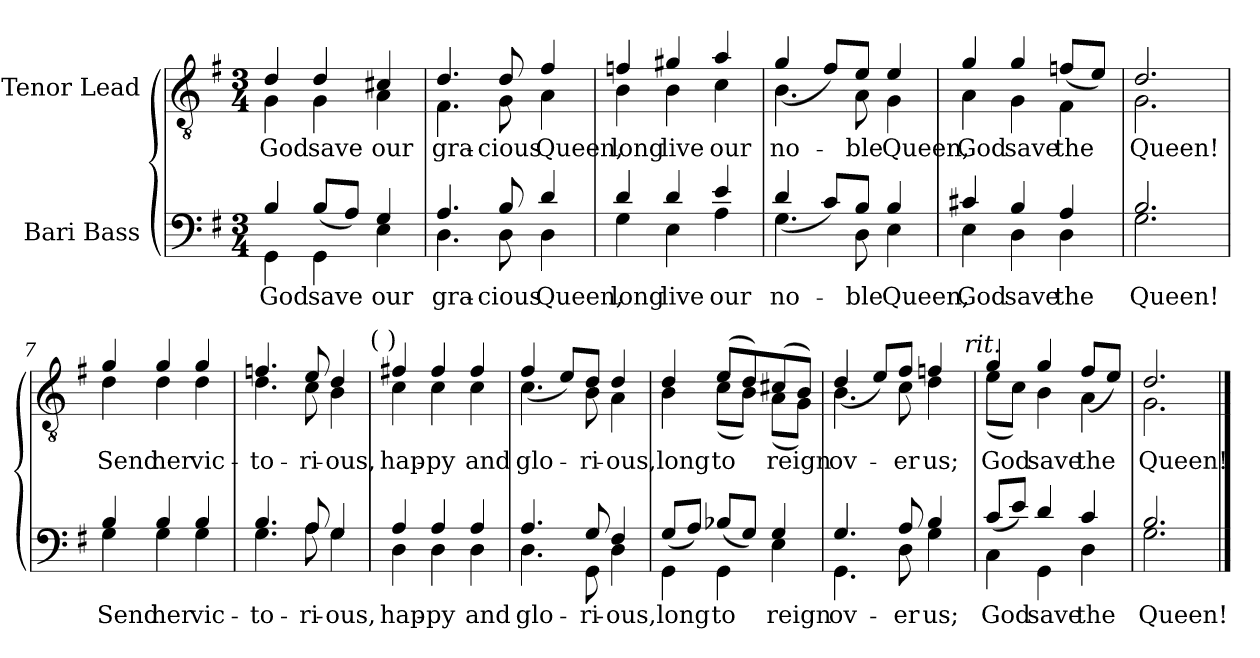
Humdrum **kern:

**kern	**text	**kern	**text
*part2	*part2	*part1	*part1
*staff2	*staff2	*staff1	*staff1
*I"Bari Bass	*	*I"Tenor Lead	*
*clefF4	*	*clefGv2	*
*k[f#]	*	*k[f#]	*
*G:	*	*G:	*
*M3/4	*	*M3/4	*
=1	=1	=1	=1
*^	*	*	*
!	!	!LO:LY:a	!	!LO:LY:b
*	*	*	*^	*
4B/	4GG\	God	4d/	4G\	God
!	!	!LO:LY:a	!	!	!LO:LY:b
4GG\	(>8B/L	save	4d/	4G\	save
.	8A/J)	.	.	.	.
!	!	!LO:LY:a	!	!	!LO:LY:b
4G/	4E\	our	4c#X/	4A\	our
=2	=2	=2	=2	=2	=2
!	!	!LO:LY:a	!	!	!LO:LY:b
4.A/	4.D\	gra-	4.d/	4.F#\	gra-
!	!	!LO:LY:a	!	!	!LO:LY:b
8B/	8D\	-cious	8d/	8G\	-cious
!	!	!LO:LY:a	!	!	!LO:LY:b
4D\	4d/	Queen,	4A\	4f#/	Queen,
=3	=3	=3	=3	=3	=3
!	!	!LO:LY:a	!	!	!LO:LY:b
4d/	4G\	long	4fn/	4B\	long
!	!	!LO:LY:a	!	!	!LO:LY:b
4d/	4E\	live	4g#X/	4B\	live
!	!	!LO:LY:a	!	!	!LO:LY:b
4e/	4A\	our	4a/	4c\	our
=4	=4	=4	=4	=4	=4
!	!	!LO:LY:a	!	!	!LO:LY:b
4.G\	(>4d/	no-	4.B\	(>4g/	no-
.	8c/L)	.	.	8f#/L)	.
!	!	!LO:LY:a	!	!	!LO:LY:b
8D\	8B/J	ble	8A\	8e/J	ble
!	!	!LO:LY:a	!	!	!LO:LY:b
4E\	4B/	-Queen,	4e/	4G\	-Queen,
!!LO:LB:g=z	!!
=5	=5	=5	=5	=5	=5
!	!	!LO:LY:a	!	!	!LO:LY:b
4E\	4c#X/	God	4g/	4A\	God
!	!	!LO:LY:a	!	!	!LO:LY:b
4B/	4D\	save	4g/	4G\	save
!	!	!LO:LY:a	!	!	!LO:LY:b
4A/	4D\	the	4F#\	(>8fn/L	the
.	.	.	.	8e/J)	.
=6	=6	=6	=6	=6	=6
!	!	!LO:LY:a	!	!	!LO:LY:b
2.B/	2.G\	Queen!	2.d/	2.G\	Queen!
=7	=7	=7	=7	=7	=7
!	!	!LO:LY:a	!	!	!LO:LY:b
4B/	4G\	Send	4g/	4d\	Send
!	!	!LO:LY:a	!	!	!LO:LY:b
4B/	4G\	her	4g/	4d\	her
!	!	!LO:LY:a	!	!	!LO:LY:b
4B/	4G\	vic-	4g/	4d\	vic-
=8	=8	=8	=8	=8	=8
!	!	!LO:LY:a	!	!	!LO:LY:b
4.B/	4.G\	-to-	4.fn/	4.d\	-to-
!	!	!LO:LY:a	!	!	!LO:LY:b
8A/	8A\	-ri-	8e/	8c\	-ri-
!	!	!LO:LY:a	!	!	!LO:LY:b
4G/	4G\	-ous,	4B\	4d/	-ous,
!	!	!	!	!LO:TX:a:t=( )	!
=9	=9	=9	=9	=9	=9
!	!	!LO:LY:a	!	!	!LO:LY:b
4A/	4D\	hap-	4f#X/	4c\	hap-
!	!	!LO:LY:a	!	!	!LO:LY:b
4A/	4D\	-py	4f#/	4c\	-py
!	!	!LO:LY:a	!	!	!LO:LY:b
4A/	4D\	and	4f#/	4c\	and
=10	=10	=10	=10	=10	=10
!	!	!LO:LY:a	!	!	!LO:LY:b
4.A/	4.D\	glo-	4.c\	(>4f#/	-glo-
.	.	.	.	8e/L)	.
!	!	!LO:LY:a	!	!	!LO:LY:b
8G/	8GG\	-ri-	8B\	8d/J	ri-
!	!	!LO:LY:a	!	!	!LO:LY:b
4F#/	4D\	-ous,	4d/	4A\	-ous,
!!LO:LB:g=z	!!
=11	=11	=11	=11	=11	=11
!	!	!LO:LY:a	!	!	!LO:LY:b
4GG\	(>8G/L	long	4d/	4B\	long
.	8A/J)	.	.	.	.
!	!	!LO:LY:a	!	!	!LO:LY:b
4GG\	(>8B-X/L	to	(>8e/L	(<8c\L	to
.	8G/J)	.	8d/)	8B\J)	.
!	!	!LO:LY:a	!	!	!LO:LY:b
4G/	4E\	reign	(>8c#X/	(<8A\L	reign
.	.	.	8B/J)	8G\J)	.
=12	=12	=12	=12	=12	=12
!	!	!LO:LY:a	!	!	!LO:LY:b
*	*	*	*	*^	*
4.GG\	4.G/	ov-	4.B\	(>4d/	2ryy	ov-
.	.	.	.	8e/L)	.	.
!	!	!LO:LY:a	!	!	!	!LO:LY:b
8A/	8D\	-er	8c\	8f#/J	.	er
!	!	!LO:LY:a	!	!	!	!LO:LY:b
4G\	4B/	us;	8..ryy	4fn/	4d\	-us;
!	!	!	!LO:TX:a:i:t=rit.	!	!	!
.	.	.	32ryy	.	.	.
*	*	*	*v	*v	*v	*
=13	=13	=13	=13	=13
!	!	!LO:LY:a	!	!LO:LY:b
*	*	*	*^	*
4C\	(>8c/L	God	4g/	(<8e\L	God
.	8e/J)	.	.	8c\J)	.
!	!	!LO:LY:a	!	!	!LO:LY:b
4d/	4GG\	save	4g/	4B\	save
!	!	!LO:LY:a	!	!	!LO:LY:b
4c/	4D\	the	4A\	(>8f#/L	the
.	.	.	.	8e/J)	.
=14	=14	=14	=14	=14	=14
!	!	!LO:LY:a	!	!	!LO:LY:b
2.B/	2.G\	Queen!	2.d/	2.G\	Queen!
*v	*v	*	*	*	*
*	*	*v	*v	*
==	==	==	==
*-	*-	*-	*-
